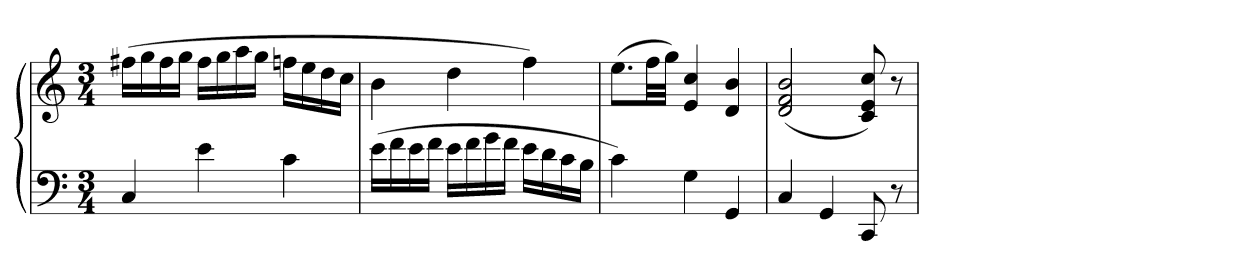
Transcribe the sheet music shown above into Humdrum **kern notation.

**kern	**kern
*part1	*part1
*staff2	*staff1
*clefF4	*clefG2
*k[]	*k[]
*M3/4	*M3/4
=	=
4C	(16ff#XLL
.	16gg
.	16ff#
.	16ggJJ
4e	16ff#LL
.	16gg
.	16aa
.	16ggJJ
4c	16ffnLL
.	16ee
.	16dd
.	16ccJJ
=	=
(16eLL	4b
16f	.
16e	.
16fJJ	.
16eLL	4dd
16f	.
16g	.
16fJJ	.
16eLL	4ff)
16d	.
16c	.
16BJJ	.
=	=
4c)	(8.eeL
.	32ffLL
.	32ggJJJ)
4G	4e 4cc
4GG	4d 4b
=	=
4C	(2d 2f 2b
4GG	.
8CC	8c 8e 8cc)
8r	8r
=	=
*-	*-
